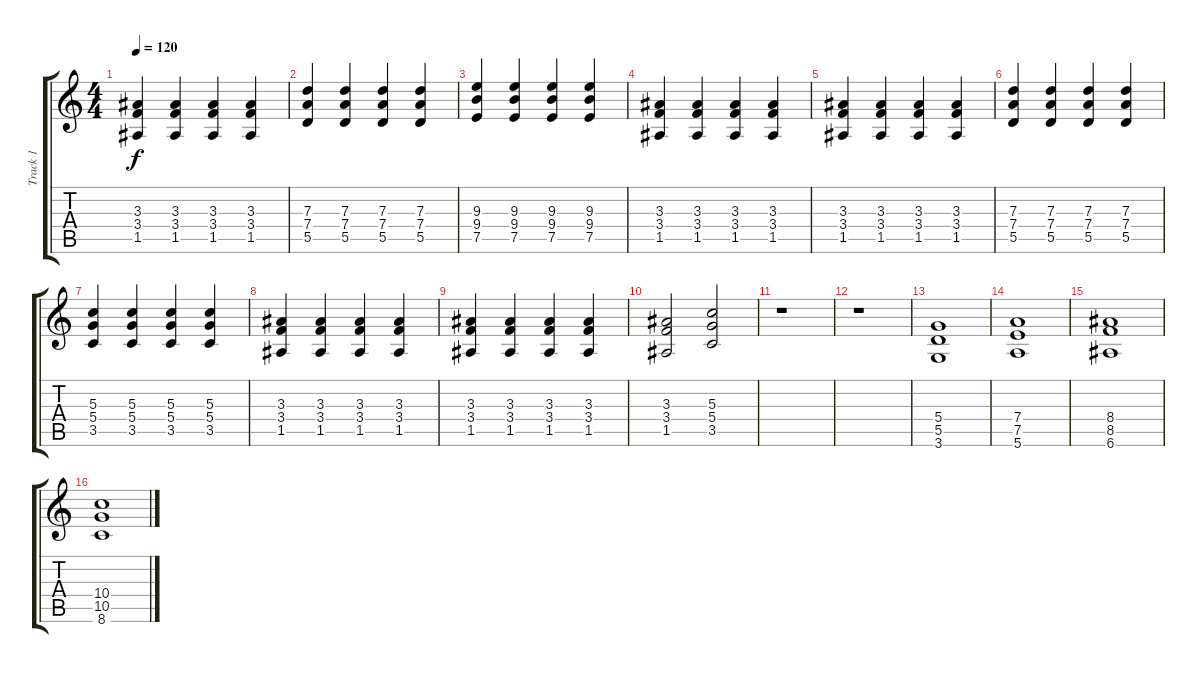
\track ("Track 1" "Track 1") {instrument distortionguitar}
\staff {score tabs}
\tuning (E4 B3 G3 D3 A2 E2) {hide}
\ts (4 4)
\tempo 120
\clef g2
\ks c
(3.3 3.4 1.5).4{dy f} (3.3 3.4 1.5).4 (3.3 3.4 1.5).4 (3.3 3.4 1.5).4 |
(7.3 7.4 5.5).4 (7.3 7.4 5.5).4 (7.3 7.4 5.5).4 (7.3 7.4 5.5).4 |
(9.3 9.4 7.5).4 (9.3 9.4 7.5).4 (9.3 9.4 7.5).4 (9.3 9.4 7.5).4 |
(3.3 3.4 1.5).4 (3.3 3.4 1.5).4 (3.3 3.4 1.5).4 (3.3 3.4 1.5).4 |
(3.3 3.4 1.5).4 (3.3 3.4 1.5).4 (3.3 3.4 1.5).4 (3.3 3.4 1.5).4 |
(7.3 7.4 5.5).4 (7.3 7.4 5.5).4 (7.3 7.4 5.5).4 (7.3 7.4 5.5).4 |
(5.3 5.4 3.5).4 (5.3 5.4 3.5).4 (5.3 5.4 3.5).4 (5.3 5.4 3.5).4 |
(3.3 3.4 1.5).4 (3.3 3.4 1.5).4 (3.3 3.4 1.5).4 (3.3 3.4 1.5).4 |
(3.3 3.4 1.5).4 (3.3 3.4 1.5).4 (3.3 3.4 1.5).4 (3.3 3.4 1.5).4 |
(3.3 3.4 1.5).2 (5.3 5.4 3.5).2 |
r.1 |
r.1 |
(5.4 5.5 3.6).1 |
(7.4 7.5 5.6).1 |
(8.4 8.5 6.6).1 |
(10.4 10.5 8.6).1
